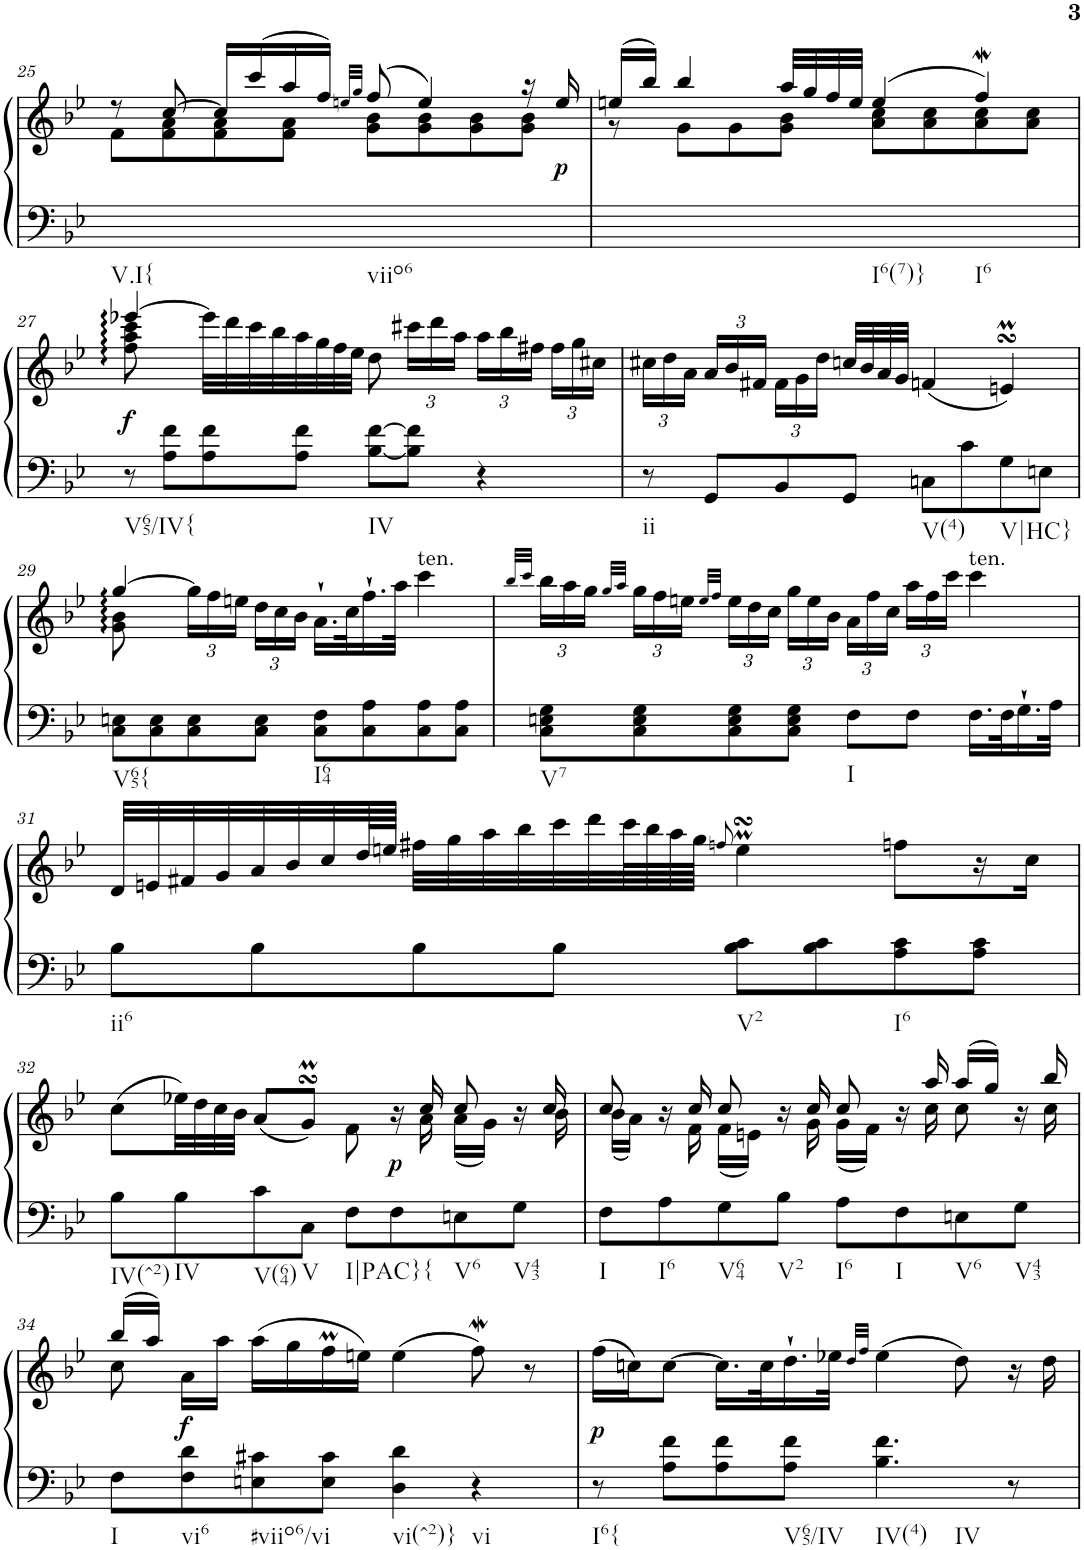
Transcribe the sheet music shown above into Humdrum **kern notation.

**kern	**kern	**dynam
*part1	*part1	*part1
*staff2	*staff1	*staff1/2
*I"Harpsichord	*	*
*I'Hch.	*	*
!!LO:PB:g=z
*clefF4	*clefG2	*
*k[b-e-]	*k[b-e-]	*
*M4/4	*M4/4	*
*met(c)	*met(c)	*
=25	=25	=25
*	*^	*
!LO:TX:b:t=V.I{	!	!	!
!LO:TX:b:t=viio6	!	!	!
1ryy	8r	8f\L	.
.	[8cc/	8f\ 8a\	.
.	16cc/LL]	8f\ 8a\	.
.	(>16ccc/	.	.
.	16aa/	8f\ 8a\J	.
.	16ff/JJ)	.	.
.	32qeen/LLL	.	.
.	32qgg/JJJ	.	.
.	(>8ff/	8g\ 8b-\L	.
.	4ee/)	8g\ 8b-\	.
.	.	8g\ 8b-\	.
.	16r	8g\ 8b-\J	.
!	!	!	!LO:DY:b
.	16ee/	.	p
=26	=26	=26	=26
!LO:TX:b:t=I6(7)}	!	!	!
!LO:TX:b:t=I6	!	!	!
1ryy	(>16een/LL	8r	.
.	16bb-/JJ)	.	.
.	4bb-/	8g\L	.
.	.	8g\	.
.	32aa/LLL	8g\ 8b-\J	.
.	32gg/	.	.
.	32ff/	.	.
.	32ee/JJJ	.	.
.	(>4ee/	8a\ 8cc\L	.
.	.	8a\ 8cc\	.
.	4ffW/)	8a\ 8cc\	.
.	.	8a\ 8cc\J	.
!!LO:LB:g=z	!!
=27	=27	=27	=27
!LO:TX:b:t=V65/IV{	!	!	!
!	!	!	!LO:DY:b
8r	[4eee-X/	8ff\ 8aa\ 8ccc\	f
8A\ 8f\L	.	2..ryy	.
8A\ 8f\	32eee-\LLL]	.	.
.	32ddd\	.	.
.	32ccc\	.	.
.	32bb-\	.	.
8A\ 8f\J	32aa\	.	.
.	32gg\	.	.
.	32ff\	.	.
.	32ee-\JJJ	.	.
!LO:TX:b:t=IV	!	!	!
[8B-\ [8f\L	8dd\	.	.
*	*Xbrackettup	*	*
8B-\] 8f\]J	24ccc#X\LL	.	.
.	24ddd\	.	.
.	24aa\JJ	.	.
4r	24aa\LL	.	.
.	24bb-\	.	.
.	24ff#X\JJ	.	.
.	24ff#\LL	.	.
.	24gg\	.	.
.	24cc#X\JJ	.	.
*	*v	*v	*
=28	=28	=28
!LO:TX:b:t=ii	!	!
8r	24cc#X\LL	.
.	24dd\	.
.	24a\JJ	.
8GG/L	24a/LL	.
.	24b-/	.
.	24f#X/JJ	.
8BB-/	24f#\LL	.
.	24g\	.
.	24dd\JJ	.
8GG/J	32ccn/LLL	.
.	32b-/	.
.	32a/	.
.	32g/JJJ	.
!LO:TX:b:t=V(4)	!	!
8Cn\L	(<4fn/	.
8c\	.	.
!LO:TX:b:t=V|HC}	!	!
8G\	4ensSsSm/)	.
8En\J	.	.
!!LO:LB:g=z
=29	=29	=29
*	*^	*
!LO:TX:b:t=V65{	!	!	!
8C\ 8En\L	[4gg/	8g\ 8b-\	.
8C\ 8E\	.	2..ryy	.
8C\ 8E\	24gg\LL]	.	.
.	24ff\	.	.
.	24een\JJ	.	.
8C\ 8E\J	24dd\LL	.	.
.	24cc\	.	.
.	24b-\JJ	.	.
!LO:TX:b:t=I64	!	!	!
8C\ 8F\L	16.a`\LL	.	.
.	32cc\K	.	.
8C\ 8A\	16.ff`\	.	.
.	32aa\JJk	.	.
!	!LO:TX:a:t=ten.	!	!
8C\ 8A\	4ccc\	.	.
8C\ 8A\J	.	.	.
*	*v	*v	*
=30	=30	=30
.	32qbb-/LLL	.
.	32qccc/JJJ	.
!LO:TX:b:t=V7	!	!
8C\ 8En\ 8G\L	24bb-\LL	.
.	24aa\	.
.	24gg\JJ	.
.	32qgg/LLL	.
.	32qaa/JJJ	.
8C\ 8E\ 8G\	24gg\LL	.
.	24ff\	.
.	24een\JJ	.
.	32qee/LLL	.
.	32qff/JJJ	.
8C\ 8E\ 8G\	24ee\LL	.
.	24dd\	.
.	24cc\JJ	.
8C\ 8E\ 8G\J	24gg\LL	.
.	24ee\	.
.	24b-\JJ	.
!LO:TX:b:t=I	!	!
8F\L	24a\LL	.
.	24ff\	.
.	24cc\JJ	.
8F\J	24aa\LL	.
.	24ff\	.
.	24ccc\JJ	.
!	!LO:TX:a:t=ten.	!
16.F\LL	4ccc\	.
32F\K	.	.
16.G`\	.	.
32A\JJk	.	.
!!LO:LB:g=z
=31	=31	=31
!LO:TX:b:t=ii6	!	!
8B-\L	32d/LLL	.
.	32en/	.
.	32f#X/	.
.	32g/	.
8B-\	32a/	.
.	32b-/	.
.	32cc/	.
.	64dd/L	.
.	64een/JJJJ	.
8B-\	32ff#X\LLL	.
.	32gg\	.
.	32aa\	.
.	32bb-\	.
8B-\J	32ccc\	.
.	32ddd\	.
.	64ccc\L	.
.	64bb-\	.
.	64aa\	.
.	64gg\JJJJ	.
.	8qffn/	.
!LO:TX:b:t=V2	!	!
8B-\ 8c\L	4eemsSsS\	.
8B-\ 8c\	.	.
!LO:TX:b:t=I6	!	!
8A\ 8c\	8ffn\L	.
8A\ 8c\J	16r	.
.	16cc\JJ	.
!!LO:LB:g=z
=32	=32	=32
*	*^	*
!LO:TX:b:t=IV(^2)	!	!	!
8B-\L	(>8cc\L	2ryy	.
!LO:TX:b:t=IV	!	!	!
8B-\	32ee-X\LL)	.	.
.	32dd\	.	.
.	32cc\	.	.
.	32b-\JJJ	.	.
!LO:TX:b:t=V(64)	!	!	!
8c\	(<8a/L	.	.
!LO:TX:b:t=V	!	!	!
8C\J	8gsSSSM/J)	.	.
!LO:TX:b:t=I|PAC}{	!	!	!
8F\L	8ryy	8f\	.
!	!	!	!LO:DY:b
8F\	16r	16ryy	p
.	16cc/	16a\	.
!LO:TX:b:t=V6	!	!	!
8En\	8cc/	(<16a\LL	.
.	.	16g\JJ)	.
!LO:TX:b:t=V43	!	!	!
8G\J	16r	16ryy	.
.	16cc/	16b-\	.
=33	=33	=33	=33
!LO:TX:b:t=I	!	!	!
8F\L	8cc/	(<16b-\LL	.
.	.	16a\JJ)	.
!LO:TX:b:t=I6	!	!	!
8A\	16r	16ryy	.
.	16cc/	16f\	.
!LO:TX:b:t=V64	!	!	!
8G\	8cc/	(<16f\LL	.
.	.	16en\JJ)	.
!LO:TX:b:t=V2	!	!	!
8B-\J	16r	16ryy	.
.	16cc/	16g\	.
!LO:TX:b:t=I6	!	!	!
8A\L	8cc/	(<16g\LL	.
.	.	16f\JJ)	.
!LO:TX:b:t=I	!	!	!
8F\	16r	16ryy	.
.	16aa/	16cc\	.
!LO:TX:b:t=V6	!	!	!
8En\	(>16aa/LL	8cc\	.
.	16gg/JJ)	.	.
!LO:TX:b:t=V43	!	!	!
8G\J	16r	16ryy	.
.	16bb-/	16cc\	.
!!LO:LB:g=z	!!
=34	=34	=34	=34
!LO:TX:b:t=I	!	!	!
8F\L	(>16bb-/LL	8cc\	.
.	16aa/JJ)	.	.
!LO:TX:b:t=vi6	!	!	!
!	!	!	!LO:DY:b
8F\ 8d\	16a\LL	2..ryy	f
.	16aa\JJ	.	.
!LO:TX:b:t=#viio6/vi	!	!	!
8En\ 8c#X\	(>16aa\LL	.	.
.	16gg\	.	.
8E\ 8c#\J	16ffM\	.	.
.	16een\JJ)	.	.
!LO:TX:b:t=vi(^2)}	!	!	!
4D\ 4d\	(>4ee\	.	.
!LO:TX:b:t=vi	!	!	!
4r	8ffW\)	.	.
.	8r	.	.
*	*v	*v	*
=35	=35	=35
!LO:TX:b:t=I6{	!	!
!	!	!LO:DY:b
8r	(>16ff\LL	p
.	16ccn\J)	.
8A\ 8f\L	[8cc\J	.
8A\ 8f\	16.cc\LL]	.
.	32cc\K	.
!LO:TX:b:t=V65/IV	!	!
8A\ 8f\J	16.dd`\	.
.	32ee-X\JJk	.
.	32qdd/LLL	.
.	32qff/JJJ	.
!LO:TX:b:t=IV(4)	!	!
!LO:TX:b:t=IV	!	!
4.B-\ 4.f\	(>4ee-\	.
.	8dd\)	.
8r	16r	.
.	16dd\	.
=	=	=
*-	*-	*-
